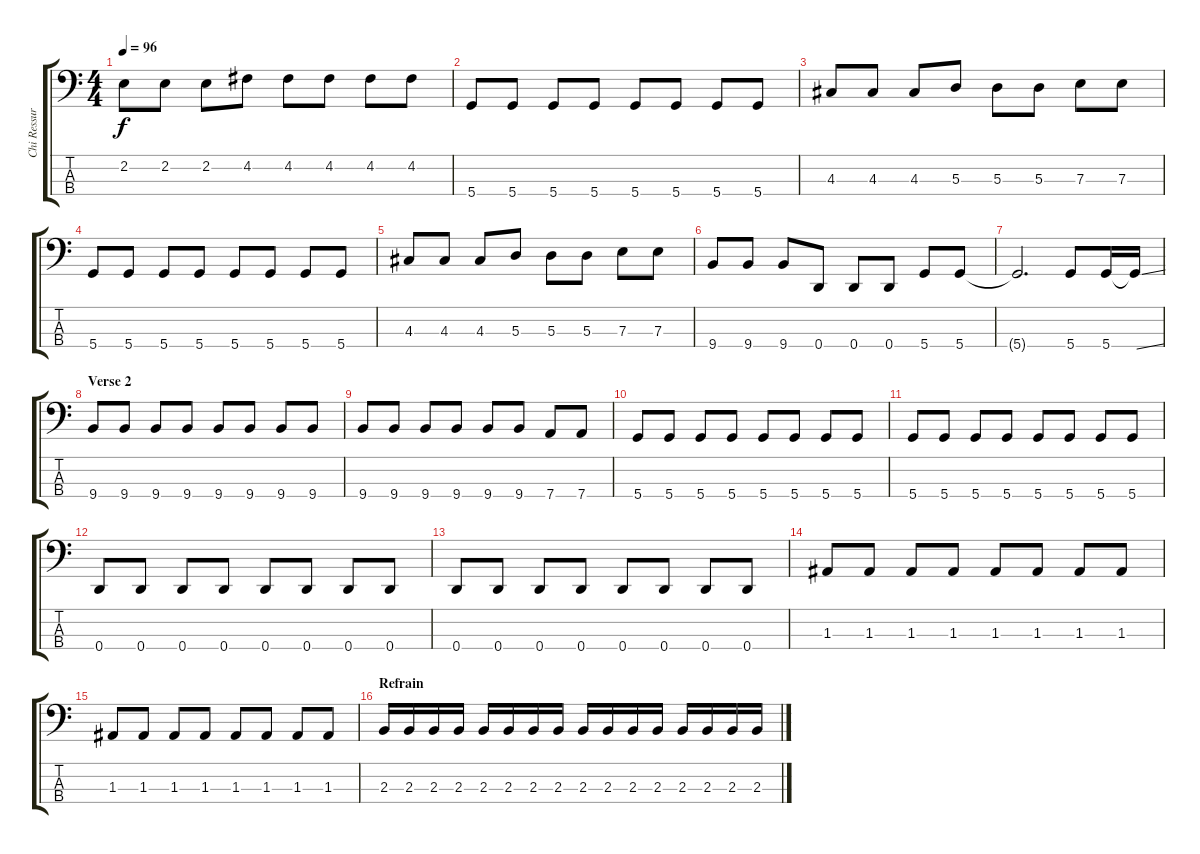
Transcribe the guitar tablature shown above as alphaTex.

\track ("Chi Ressureccion" "Chi Ressur") {instrument electricbassfinger}
\staff {score tabs}
\tuning (G2 D2 A1 D1) {hide}
\ts (4 4)
\tempo 96
\clef f4
\ks c
2.2.8{dy f} 2.2.8 2.2.8 4.2.8 4.2.8 4.2.8 4.2.8 4.2.8 |
5.4.8 5.4.8 5.4.8 5.4.8 5.4.8 5.4.8 5.4.8 5.4.8 |
4.3.8 4.3.8 4.3.8 5.3.8 5.3.8 5.3.8 7.3.8 7.3.8 |
5.4.8 5.4.8 5.4.8 5.4.8 5.4.8 5.4.8 5.4.8 5.4.8 |
4.3.8 4.3.8 4.3.8 5.3.8 5.3.8 5.3.8 7.3.8 7.3.8 |
9.4.8 9.4.8 9.4.8 0.4.8 0.4.8 0.4.8 5.4.8 5.4.8 |
5.4{t}.2{d} 5.4.8 5.4.16 5.4{ss t}.16 |
\section ("" "Verse 2")
9.4.8 9.4.8 9.4.8 9.4.8 9.4.8 9.4.8 9.4.8 9.4.8 |
9.4.8 9.4.8 9.4.8 9.4.8 9.4.8 9.4.8 7.4.8 7.4.8 |
5.4.8 5.4.8 5.4.8 5.4.8 5.4.8 5.4.8 5.4.8 5.4.8 |
5.4.8 5.4.8 5.4.8 5.4.8 5.4.8 5.4.8 5.4.8 5.4.8 |
0.4.8 0.4.8 0.4.8 0.4.8 0.4.8 0.4.8 0.4.8 0.4.8 |
0.4.8 0.4.8 0.4.8 0.4.8 0.4.8 0.4.8 0.4.8 0.4.8 |
1.3.8 1.3.8 1.3.8 1.3.8 1.3.8 1.3.8 1.3.8 1.3.8 |
1.3.8 1.3.8 1.3.8 1.3.8 1.3.8 1.3.8 1.3.8 1.3.8 |
\section ("" "Refrain ")
2.3.16 2.3.16 2.3.16 2.3.16 2.3.16 2.3.16 2.3.16 2.3.16 2.3.16 2.3.16 2.3.16 2.3.16 2.3.16 2.3.16 2.3.16 2.3.16
